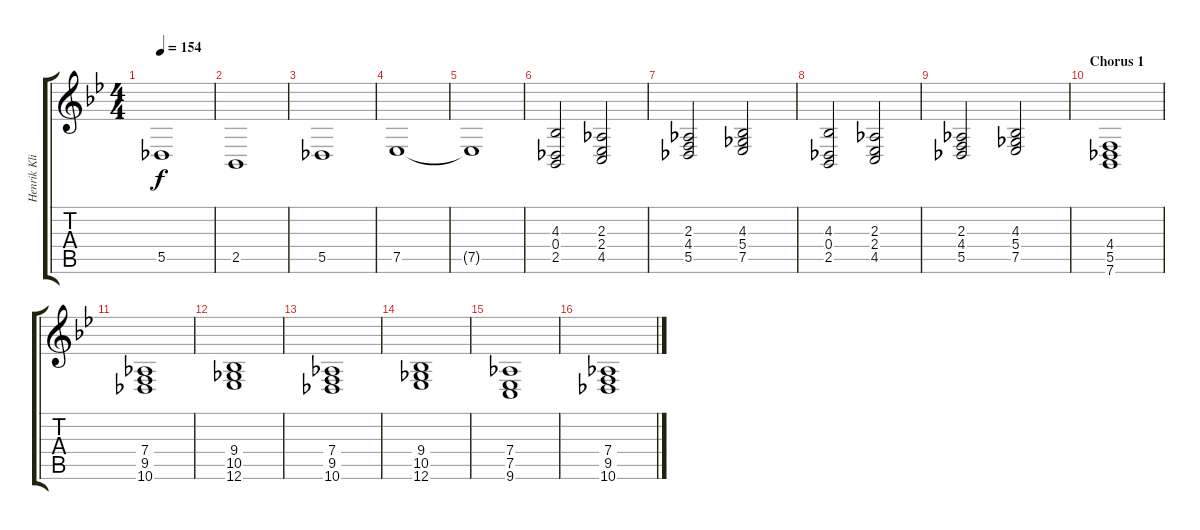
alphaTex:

\track ("Henrik Klingenberg 3" "Henrik Kli") {instrument stringensemble1}
\staff {score tabs}
\tuning (Eb4 Bb3 Gb3 Db3 Ab2 Eb2) {hide}
\ts (4 4)
\tempo 154
\clef g2
\ks gminor
5.5.1{dy f} |
2.5.1 |
5.5.1 |
7.5.1 |
7.5{t}.1 |
(4.3 0.4 2.5).2 (2.3 2.4 4.5).2 |
(2.3 4.4 5.5).2 (4.3 5.4 7.5).2 |
(4.3 0.4 2.5).2 (2.3 2.4 4.5).2 |
(2.3 4.4 5.5).2 (4.3 5.4 7.5).2 |
\section ("" "Chorus 1")
(4.4 5.5 7.6).1 |
(7.4 9.5 10.6).1 |
(9.4 10.5 12.6).1 |
(7.4 9.5 10.6).1 |
(9.4 10.5 12.6).1 |
(7.4 7.5 9.6).1 |
(7.4 9.5 10.6).1
